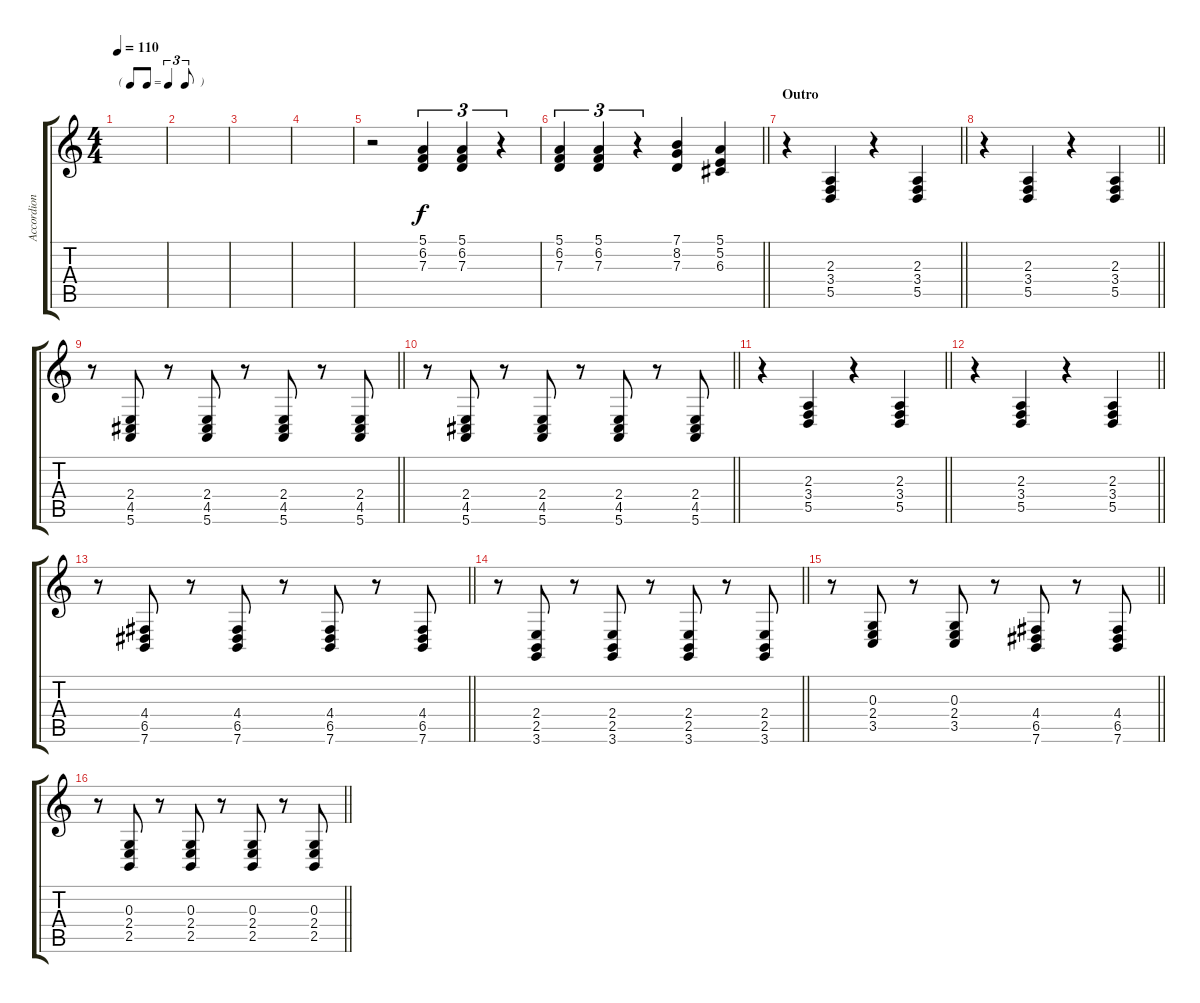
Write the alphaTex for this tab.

\track ("Accordion" "Accordion") {instrument accordion}
\staff {score tabs}
\tuning (E4 B3 G3 D3 A2 E2) {hide}
\ts (4 4)
\tf triplet8th
\tempo 110
\clef g2
\ks c
|
|
|
|
r.2{instrument accordion} (5.1 6.2 7.3).4{tu (3 2)} (5.1 6.2 7.3).4{tu (3 2)} r.4{tu (3 2)} |
\barLineRight lightlight
(5.1 6.2 7.3).4{tu (3 2)} (5.1 6.2 7.3).4{tu (3 2)} r.4{tu (3 2)} (7.1 8.2 7.3).4 (5.1 5.2 6.3).4 |
\section ("" "Outro")
\barLineRight lightlight
r.4 (2.3 3.4 5.5).4 r.4 (2.3 3.4 5.5).4 |
\barLineRight lightlight
r.4 (2.3 3.4 5.5).4 r.4 (2.3 3.4 5.5).4 |
\barLineRight lightlight
r.8 (2.4 4.5 5.6).8 r.8 (2.4 4.5 5.6).8 r.8 (2.4 4.5 5.6).8 r.8 (2.4 4.5 5.6).8 |
\barLineRight lightlight
r.8 (2.4 4.5 5.6).8 r.8 (2.4 4.5 5.6).8 r.8 (2.4 4.5 5.6).8 r.8 (2.4 4.5 5.6).8 |
\barLineRight lightlight
r.4 (2.3 3.4 5.5).4 r.4 (2.3 3.4 5.5).4 |
\barLineRight lightlight
r.4 (2.3 3.4 5.5).4 r.4 (2.3 3.4 5.5).4 |
\barLineRight lightlight
r.8 (4.4 6.5 7.6).8 r.8 (4.4 6.5 7.6).8 r.8 (4.4 6.5 7.6).8 r.8 (4.4 6.5 7.6).8 |
\barLineRight lightlight
r.8 (2.4 2.5 3.6).8 r.8 (2.4 2.5 3.6).8 r.8 (2.4 2.5 3.6).8 r.8 (2.4 2.5 3.6).8 |
\barLineRight lightlight
r.8 (0.3 2.4 3.5).8 r.8 (0.3 2.4 3.5).8 r.8 (4.4 6.5 7.6).8 r.8 (4.4 6.5 7.6).8 |
\barLineRight lightlight
r.8 (0.3 2.4 2.5).8 r.8 (0.3 2.4 2.5).8 r.8 (0.3 2.4 2.5).8 r.8 (0.3 2.4 2.5).8
